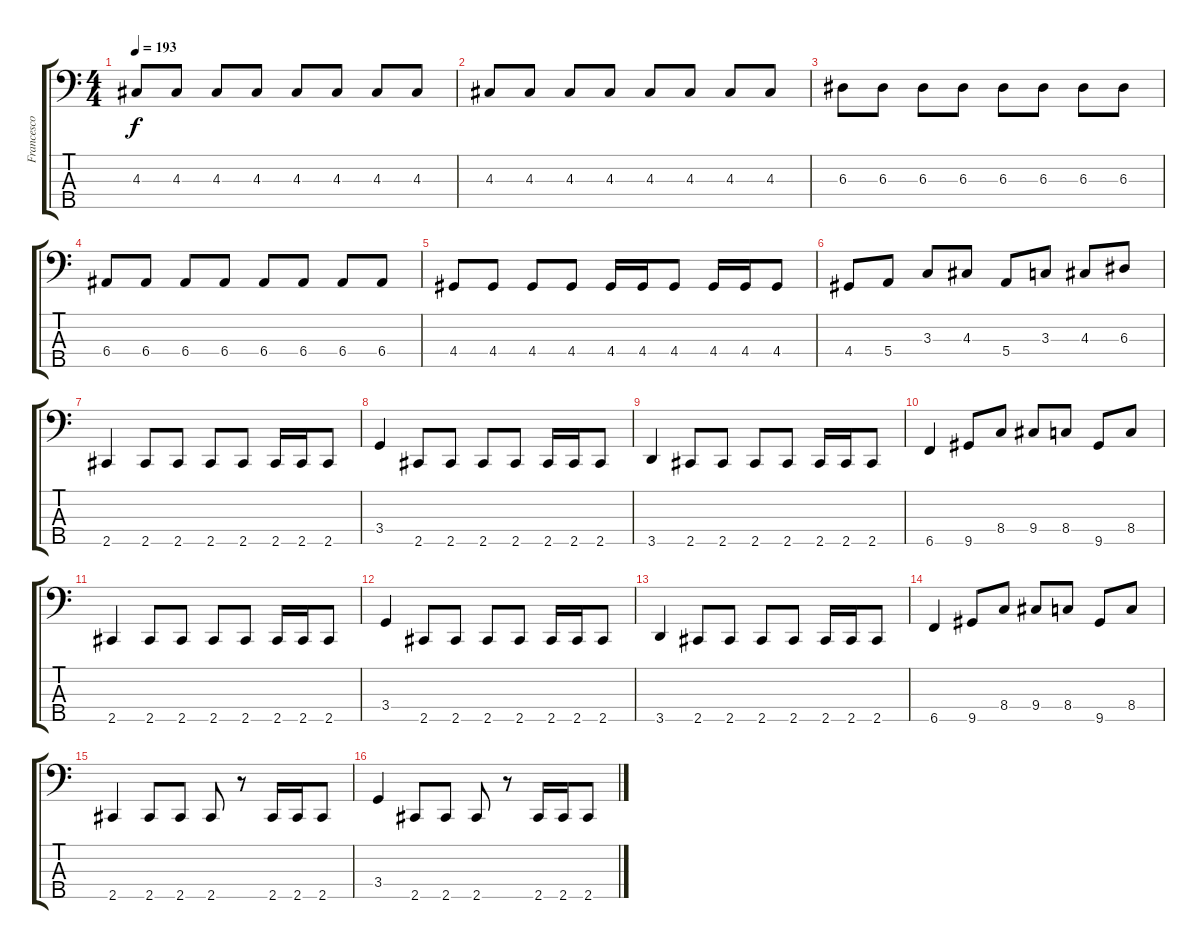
\track ("Francesco Bucci (5-String)" "Francesco ") {instrument electricbassfinger}
\staff {score tabs}
\tuning (G2 D2 A1 E1 B0) {hide}
\ts (4 4)
\tempo 193
\clef f4
\ks c
4.3.8{dy f} 4.3.8 4.3.8 4.3.8 4.3.8 4.3.8 4.3.8 4.3.8 |
4.3.8 4.3.8 4.3.8 4.3.8 4.3.8 4.3.8 4.3.8 4.3.8 |
6.3.8 6.3.8 6.3.8 6.3.8 6.3.8 6.3.8 6.3.8 6.3.8 |
6.4.8 6.4.8 6.4.8 6.4.8 6.4.8 6.4.8 6.4.8 6.4.8 |
4.4.8 4.4.8 4.4.8 4.4.8 4.4.16 4.4.16 4.4.8 4.4.16 4.4.16 4.4.8 |
4.4.8 5.4.8 3.3.8 4.3.8 5.4.8 3.3.8 4.3.8 6.3.8 |
2.5.4 2.5.8 2.5.8 2.5.8 2.5.8 2.5.16 2.5.16 2.5.8 |
3.4.4 2.5.8 2.5.8 2.5.8 2.5.8 2.5.16 2.5.16 2.5.8 |
3.5.4 2.5.8 2.5.8 2.5.8 2.5.8 2.5.16 2.5.16 2.5.8 |
6.5.4 9.5.8 8.4.8 9.4.8 8.4.8 9.5.8 8.4.8 |
2.5.4 2.5.8 2.5.8 2.5.8 2.5.8 2.5.16 2.5.16 2.5.8 |
3.4.4 2.5.8 2.5.8 2.5.8 2.5.8 2.5.16 2.5.16 2.5.8 |
3.5.4 2.5.8 2.5.8 2.5.8 2.5.8 2.5.16 2.5.16 2.5.8 |
6.5.4 9.5.8 8.4.8 9.4.8 8.4.8 9.5.8 8.4.8 |
2.5.4 2.5.8 2.5.8 2.5.8 r.8 2.5.16 2.5.16 2.5.8 |
3.4.4 2.5.8 2.5.8 2.5.8 r.8 2.5.16 2.5.16 2.5.8
